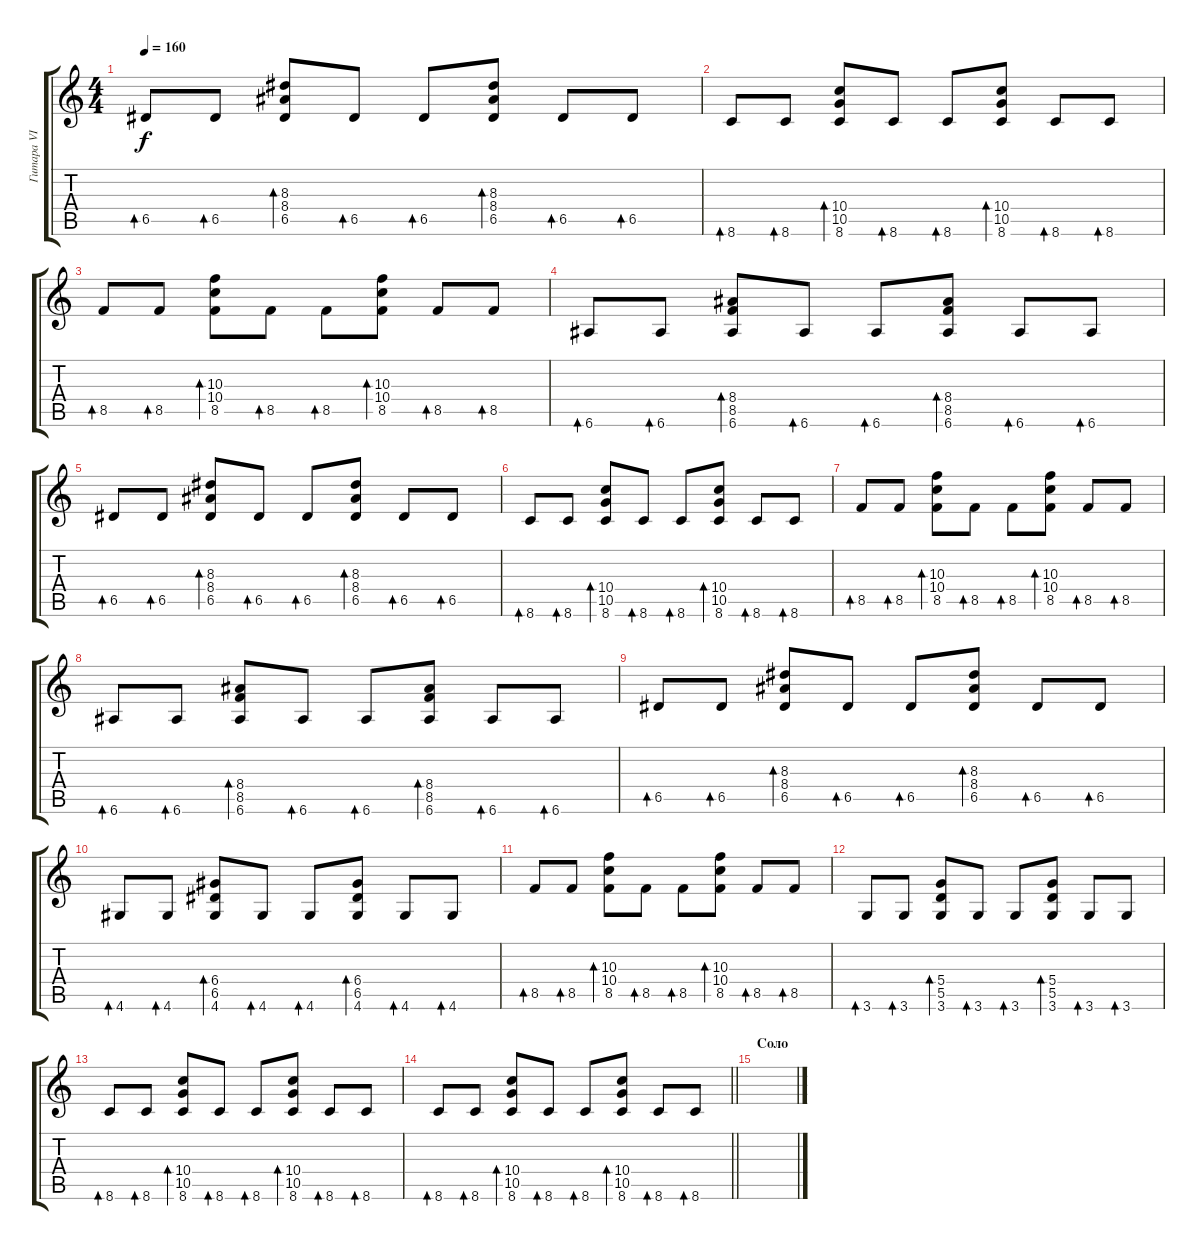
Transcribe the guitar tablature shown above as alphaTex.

\track ("Гитара VI" "Гитара VI") {instrument overdrivenguitar}
\staff {score tabs}
\tuning (E4 B3 G3 D3 A2 E2) {hide}
\ts (4 4)
\tempo 160
\clef g2
\ks c
6.5.8{bd 60 dy f} 6.5.8{bd 60} (8.3 8.4 6.5).8{bd 60} 6.5.8{bd 60} 6.5.8{bd 60} (8.3 8.4 6.5).8{bd 60} 6.5.8{bd 60} 6.5.8{bd 60} |
8.6.8{bd 60} 8.6.8{bd 60} (10.4 10.5 8.6).8{bd 60} 8.6.8{bd 60} 8.6.8{bd 60} (10.4 10.5 8.6).8{bd 60} 8.6.8{bd 60} 8.6.8{bd 60} |
8.5.8{bd 60} 8.5.8{bd 60} (10.3 10.4 8.5).8{bd 60} 8.5.8{bd 60} 8.5.8{bd 60} (10.3 10.4 8.5).8{bd 60} 8.5.8{bd 60} 8.5.8{bd 60} |
6.6.8{bd 60} 6.6.8{bd 60} (8.4 8.5 6.6).8{bd 60} 6.6.8{bd 60} 6.6.8{bd 60} (8.4 8.5 6.6).8{bd 60} 6.6.8{bd 60} 6.6.8{bd 60} |
6.5.8{bd 60} 6.5.8{bd 60} (8.3 8.4 6.5).8{bd 60} 6.5.8{bd 60} 6.5.8{bd 60} (8.3 8.4 6.5).8{bd 60} 6.5.8{bd 60} 6.5.8{bd 60} |
8.6.8{bd 60} 8.6.8{bd 60} (10.4 10.5 8.6).8{bd 60} 8.6.8{bd 60} 8.6.8{bd 60} (10.4 10.5 8.6).8{bd 60} 8.6.8{bd 60} 8.6.8{bd 60} |
8.5.8{bd 60} 8.5.8{bd 60} (10.3 10.4 8.5).8{bd 60} 8.5.8{bd 60} 8.5.8{bd 60} (10.3 10.4 8.5).8{bd 60} 8.5.8{bd 60} 8.5.8{bd 60} |
6.6.8{bd 60} 6.6.8{bd 60} (8.4 8.5 6.6).8{bd 60} 6.6.8{bd 60} 6.6.8{bd 60} (8.4 8.5 6.6).8{bd 60} 6.6.8{bd 60} 6.6.8{bd 60} |
6.5.8{bd 60} 6.5.8{bd 60} (8.3 8.4 6.5).8{bd 60} 6.5.8{bd 60} 6.5.8{bd 60} (8.3 8.4 6.5).8{bd 60} 6.5.8{bd 60} 6.5.8{bd 60} |
4.6.8{bd 60} 4.6.8{bd 60} (6.4 6.5 4.6).8{bd 60} 4.6.8{bd 60} 4.6.8{bd 60} (6.4 6.5 4.6).8{bd 60} 4.6.8{bd 60} 4.6.8{bd 60} |
8.5.8{bd 60} 8.5.8{bd 60} (10.3 10.4 8.5).8{bd 60} 8.5.8{bd 60} 8.5.8{bd 60} (10.3 10.4 8.5).8{bd 60} 8.5.8{bd 60} 8.5.8{bd 60} |
3.6.8{bd 60} 3.6.8{bd 60} (5.4 5.5 3.6).8{bd 60} 3.6.8{bd 60} 3.6.8{bd 60} (5.4 5.5 3.6).8{bd 60} 3.6.8{bd 60} 3.6.8{bd 60} |
8.6.8{bd 60} 8.6.8{bd 60} (10.4 10.5 8.6).8{bd 60} 8.6.8{bd 60} 8.6.8{bd 60} (10.4 10.5 8.6).8{bd 60} 8.6.8{bd 60} 8.6.8{bd 60} |
\barLineRight lightlight
8.6.8{bd 60} 8.6.8{bd 60} (10.4 10.5 8.6).8{bd 60} 8.6.8{bd 60} 8.6.8{bd 60} (10.4 10.5 8.6).8{bd 60} 8.6.8{bd 60} 8.6.8{bd 60} |
\section ("" "Соло")
